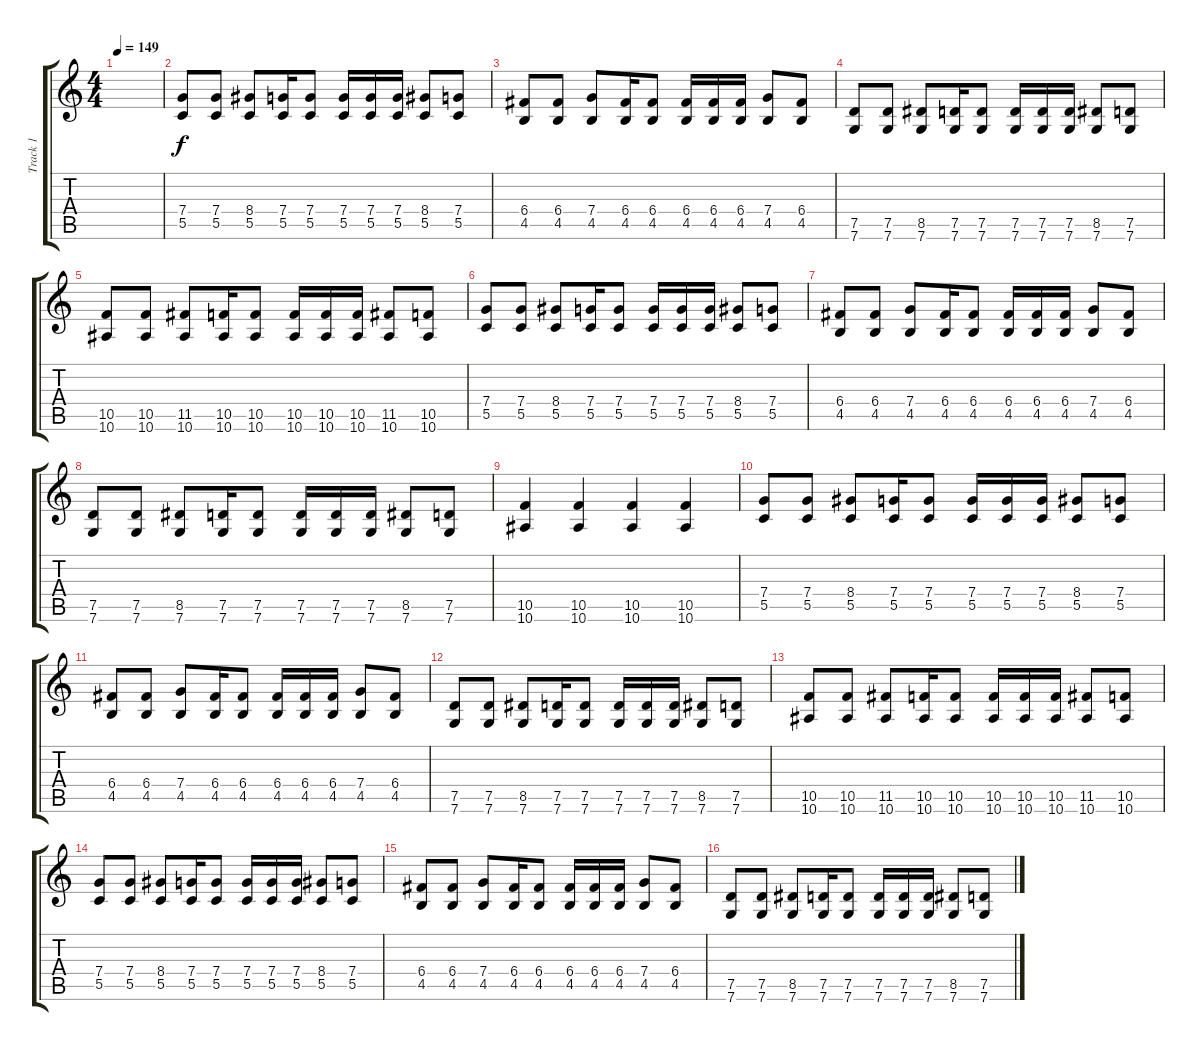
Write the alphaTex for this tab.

\track ("Track 1" "Track 1") {instrument distortionguitar}
\staff {score tabs}
\tuning (D4 A3 F3 C3 G2 C2) {hide}
\ts (4 4)
\tempo 149
\clef g2
\ks c
|
(7.4 5.5).8{volume 13} (7.4 5.5).8 (8.4 5.5).8 (7.4 5.5).16 (7.4 5.5).8 (7.4 5.5).16 (7.4 5.5).16 (7.4 5.5).16 (8.4 5.5).8 (7.4 5.5).8 |
(6.4 4.5).8 (6.4 4.5).8 (7.4 4.5).8 (6.4 4.5).16 (6.4 4.5).8 (6.4 4.5).16 (6.4 4.5).16 (6.4 4.5).16 (7.4 4.5).8 (6.4 4.5).8 |
(7.5 7.6).8 (7.5 7.6).8 (8.5 7.6).8 (7.5 7.6).16 (7.5 7.6).8 (7.5 7.6).16 (7.5 7.6).16 (7.5 7.6).16 (8.5 7.6).8 (7.5 7.6).8 |
(10.5 10.6).8 (10.5 10.6).8 (11.5 10.6).8 (10.5 10.6).16 (10.5 10.6).8 (10.5 10.6).16 (10.5 10.6).16 (10.5 10.6).16 (11.5 10.6).8 (10.5 10.6).8 |
(7.4 5.5).8 (7.4 5.5).8 (8.4 5.5).8 (7.4 5.5).16 (7.4 5.5).8 (7.4 5.5).16 (7.4 5.5).16 (7.4 5.5).16 (8.4 5.5).8 (7.4 5.5).8 |
(6.4 4.5).8 (6.4 4.5).8 (7.4 4.5).8 (6.4 4.5).16 (6.4 4.5).8 (6.4 4.5).16 (6.4 4.5).16 (6.4 4.5).16 (7.4 4.5).8 (6.4 4.5).8 |
(7.5 7.6).8 (7.5 7.6).8 (8.5 7.6).8 (7.5 7.6).16 (7.5 7.6).8 (7.5 7.6).16 (7.5 7.6).16 (7.5 7.6).16 (8.5 7.6).8 (7.5 7.6).8 |
(10.5 10.6).4 (10.5 10.6).4 (10.5 10.6).4 (10.5 10.6).4 |
(7.4 5.5).8 (7.4 5.5).8 (8.4 5.5).8 (7.4 5.5).16 (7.4 5.5).8 (7.4 5.5).16 (7.4 5.5).16 (7.4 5.5).16 (8.4 5.5).8 (7.4 5.5).8 |
(6.4 4.5).8 (6.4 4.5).8 (7.4 4.5).8 (6.4 4.5).16 (6.4 4.5).8 (6.4 4.5).16 (6.4 4.5).16 (6.4 4.5).16 (7.4 4.5).8 (6.4 4.5).8 |
(7.5 7.6).8 (7.5 7.6).8 (8.5 7.6).8 (7.5 7.6).16 (7.5 7.6).8 (7.5 7.6).16 (7.5 7.6).16 (7.5 7.6).16 (8.5 7.6).8 (7.5 7.6).8 |
(10.5 10.6).8 (10.5 10.6).8 (11.5 10.6).8 (10.5 10.6).16 (10.5 10.6).8 (10.5 10.6).16 (10.5 10.6).16 (10.5 10.6).16 (11.5 10.6).8 (10.5 10.6).8 |
(7.4 5.5).8 (7.4 5.5).8 (8.4 5.5).8 (7.4 5.5).16 (7.4 5.5).8 (7.4 5.5).16 (7.4 5.5).16 (7.4 5.5).16 (8.4 5.5).8 (7.4 5.5).8 |
(6.4 4.5).8 (6.4 4.5).8 (7.4 4.5).8 (6.4 4.5).16 (6.4 4.5).8 (6.4 4.5).16 (6.4 4.5).16 (6.4 4.5).16 (7.4 4.5).8 (6.4 4.5).8 |
(7.5 7.6).8 (7.5 7.6).8 (8.5 7.6).8 (7.5 7.6).16 (7.5 7.6).8 (7.5 7.6).16 (7.5 7.6).16 (7.5 7.6).16 (8.5 7.6).8 (7.5 7.6).8
